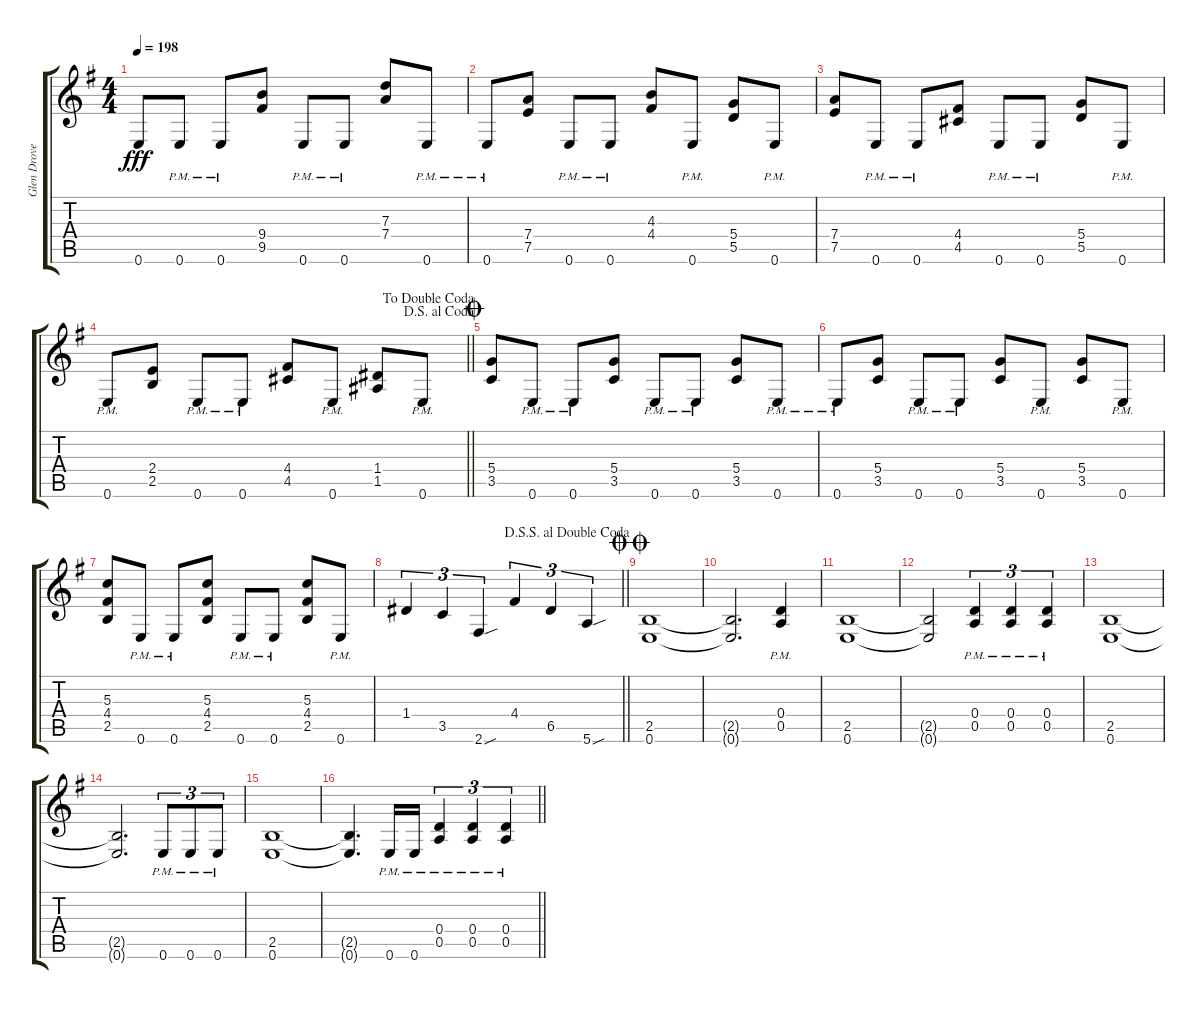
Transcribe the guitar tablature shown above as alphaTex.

\track ("Glen Drover" "Glen Drove") {instrument overdrivenguitar}
\staff {score tabs}
\tuning (E4 B3 G3 D3 A2 E2) {hide}
\ts (4 4)
\tempo 198
\clef g2
\ks g
0.6.8{dy fff} 0.6{pm}.8 0.6{pm}.8 (9.4 9.5).8 0.6{pm}.8 0.6{pm}.8 (7.3 7.4).8 0.6{pm}.8 |
0.6{pm}.8 (7.4 7.5).8 0.6{pm}.8 0.6{pm}.8 (4.3 4.4).8 0.6{pm}.8 (5.4 5.5).8 0.6{pm}.8 |
(7.4 7.5).8 0.6{pm}.8 0.6{pm}.8 (4.4 4.5).8 0.6{pm}.8 0.6{pm}.8 (5.4 5.5).8 0.6{pm}.8 |
\jump dalsegnoalcoda
\jump dadoublecoda
\barLineRight lightlight
0.6{pm}.8 (2.4 2.5).8 0.6{pm}.8 0.6{pm}.8 (4.4 4.5).8 0.6{pm}.8 (1.4 1.5).8 0.6{pm}.8 |
\jump coda
(5.4 3.5).8 0.6{pm}.8 0.6{pm}.8 (5.4 3.5).8 0.6{pm}.8 0.6{pm}.8 (5.4 3.5).8 0.6{pm}.8 |
0.6{pm}.8 (5.4 3.5).8 0.6{pm}.8 0.6{pm}.8 (5.4 3.5).8 0.6{pm}.8 (5.4 3.5).8 0.6{pm}.8 |
(5.3 4.4 2.5).8 0.6{pm}.8 0.6{pm}.8 (5.3 4.4 2.5).8 0.6{pm}.8 0.6{pm}.8 (5.3 4.4 2.5).8 0.6{pm}.8 |
\jump dalsegnosegnoaldoublecoda
\barLineRight lightlight
1.4.4{tu (3 2)} 3.5.4{tu (3 2)} 2.6{sou}.4{tu (3 2)} 4.4.4{tu (3 2)} 6.5.4{tu (3 2)} 5.6{sou}.4{tu (3 2)} |
\jump doublecoda
(2.5 0.6).1 |
(2.5{t} 0.6{t}).2{d} (0.4{pm} 0.5{pm}).4 |
(2.5 0.6).1 |
(2.5{t} 0.6{t}).2 (0.4{pm} 0.5{pm}).4{tu (3 2)} (0.4{pm} 0.5{pm}).4{tu (3 2)} (0.4{pm} 0.5{pm}).4{tu (3 2)} |
(2.5 0.6).1 |
(2.5{t} 0.6{t}).2{d} 0.6{pm}.8{tu (3 2)} 0.6{pm}.8{tu (3 2)} 0.6{pm}.8{tu (3 2)} |
(2.5 0.6).1 |
\barLineRight lightlight
(2.5{t} 0.6{t}).4{d} 0.6{pm}.16 0.6{pm}.16 (0.4{pm} 0.5{pm}).4{tu (3 2)} (0.4{pm} 0.5{pm}).4{tu (3 2)} (0.4{pm} 0.5{pm}).4{tu (3 2)}
